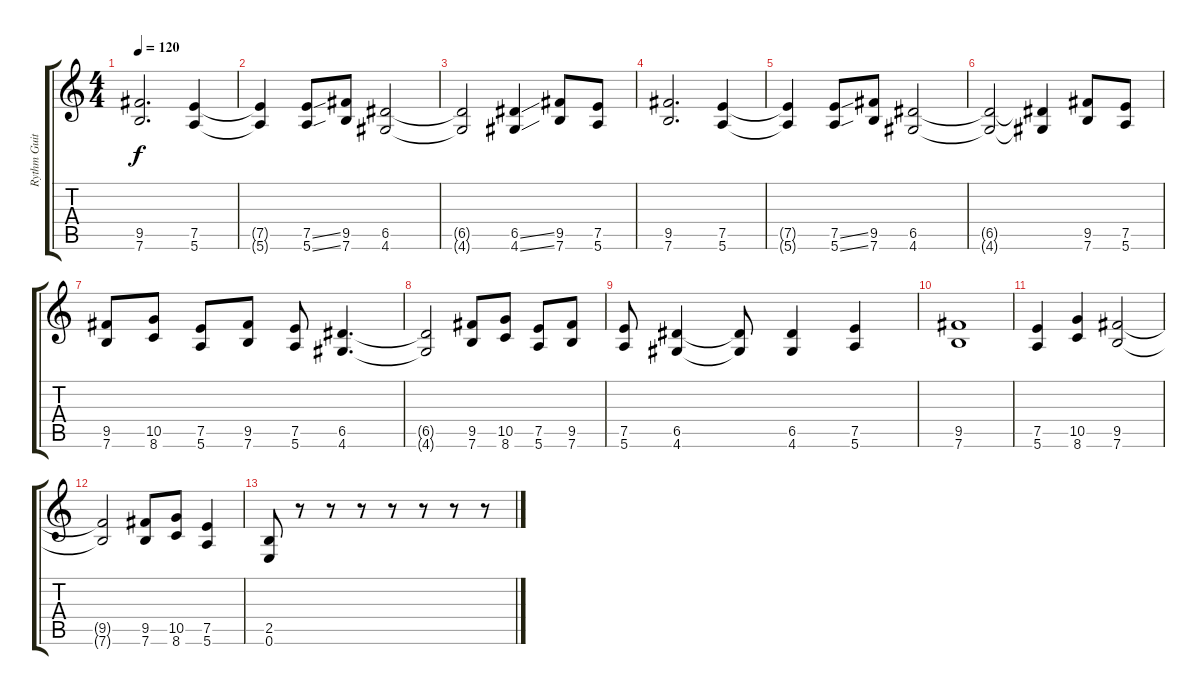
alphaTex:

\track ("Rythm Guitar" "Rythm Guit") {instrument distortionguitar}
\staff {score tabs}
\tuning (E4 B3 G3 D3 A2 E2) {hide}
\ts (4 4)
\tempo 120
\clef g2
\ks c
(9.5 7.6).2{d dy f} (7.5 5.6).4 |
(7.5{t} 5.6{t}).4 (7.5{ss} 5.6{ss}).8 (9.5 7.6).8 (6.5 4.6).2 |
(6.5{t} 4.6{t}).2 (6.5{ss} 4.6{ss}).4 (9.5 7.6).8 (7.5 5.6).8 |
(9.5 7.6).2{d} (7.5 5.6).4 |
(7.5{t} 5.6{t}).4 (7.5{ss} 5.6{ss}).8 (9.5 7.6).8 (6.5 4.6).2 |
(6.5{t} 4.6{t}).2 (6.5{t} 4.6{t}).4 (9.5 7.6).8 (7.5 5.6).8 |
(9.5 7.6).8 (10.5 8.6).8 (7.5 5.6).8 (9.5 7.6).8 (7.5 5.6).8 (6.5 4.6).4{d} |
(6.5{t} 4.6{t}).2 (9.5 7.6).8 (10.5 8.6).8 (7.5 5.6).8 (9.5 7.6).8 |
(7.5 5.6).8 (6.5 4.6).4 (6.5{t} 4.6{t}).8 (6.5 4.6).4 (7.5 5.6).4 |
(9.5 7.6).1 |
(7.5 5.6).4 (10.5 8.6).4 (9.5 7.6).2 |
(9.5{t} 7.6{t}).2 (9.5 7.6).8 (10.5 8.6).8 (7.5 5.6).4 |
(2.5 0.6).8 r.8 r.8 r.8 r.8 r.8 r.8 r.8
